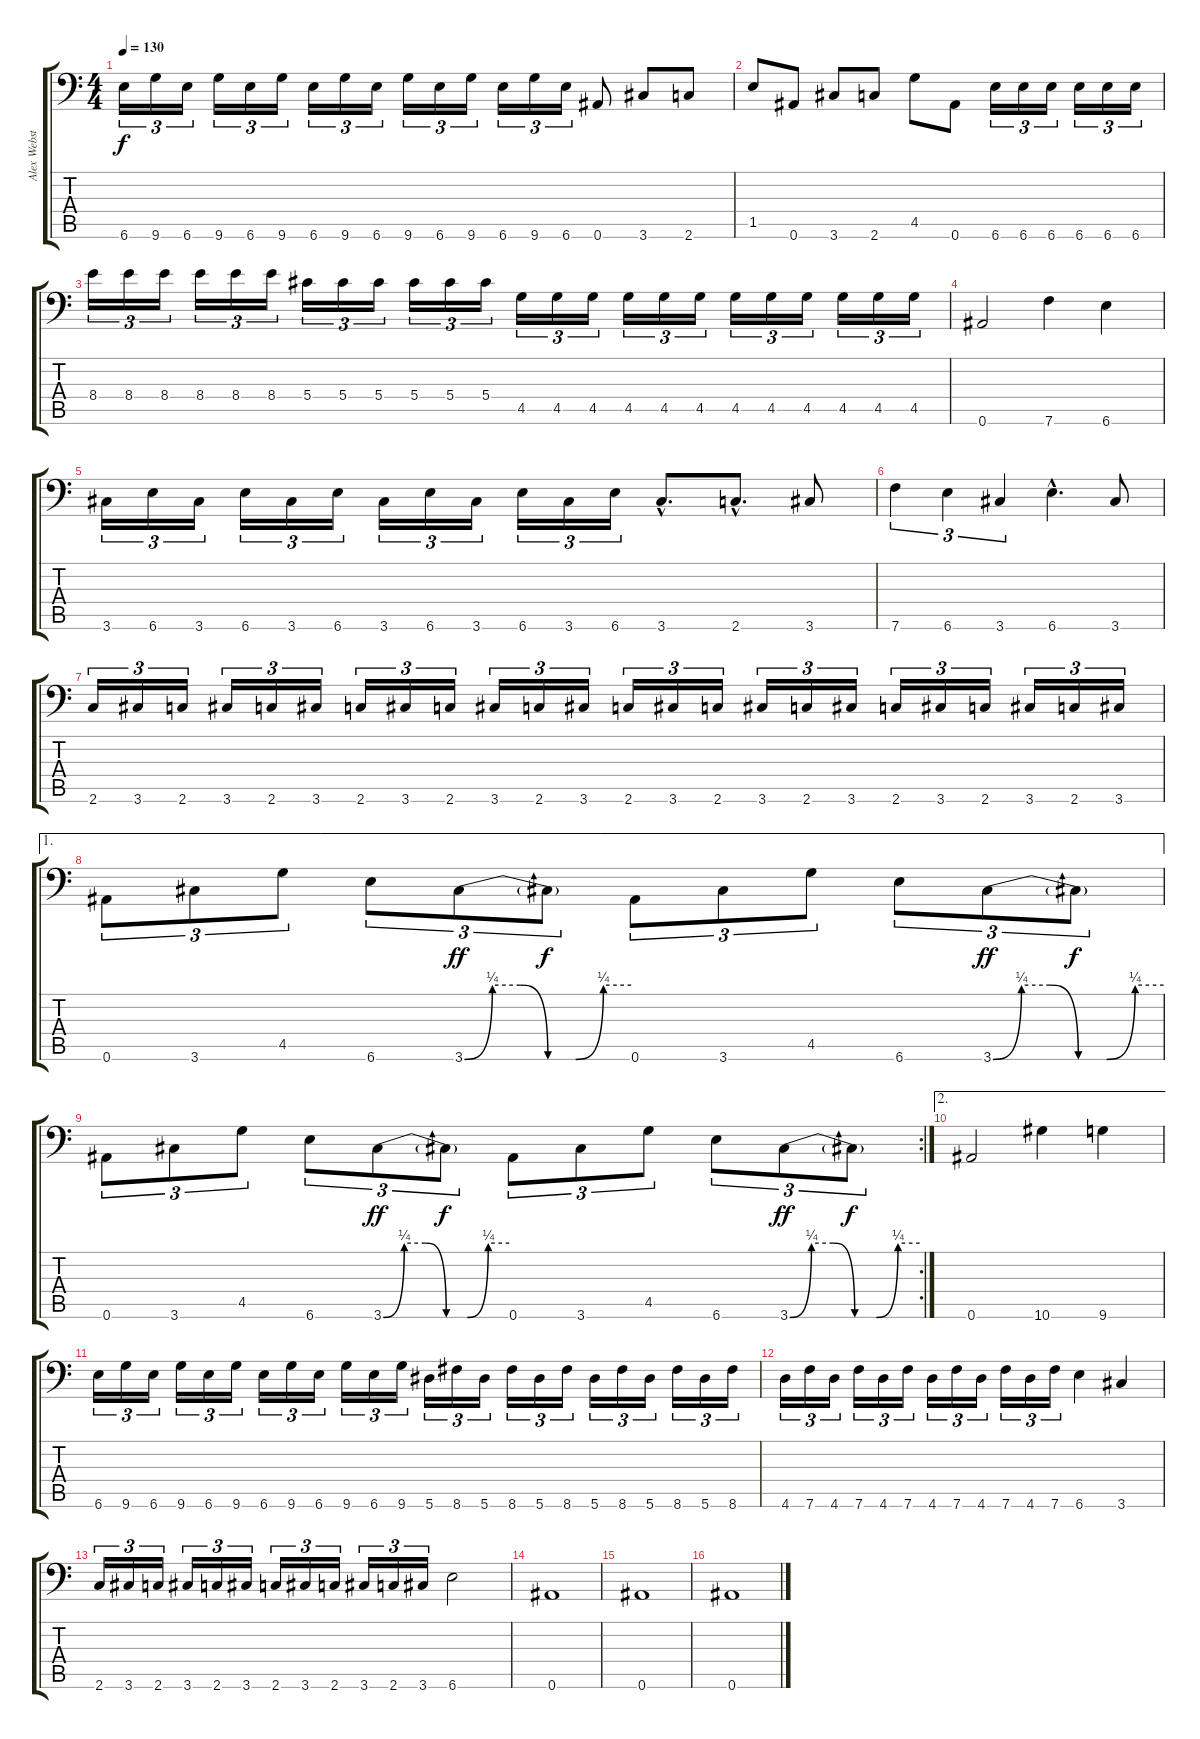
\track ("Alex Webster" "Alex Webst") {instrument electricbassfinger}
\staff {score tabs}
\tuning (Bb3 F3 Db3 Ab2 Eb2 Bb1) {hide}
\ts (4 4)
\tempo 130
\clef f4
\ks c
6.6.16{tu (3 2) dy f} 9.6.16{tu (3 2)} 6.6.16{tu (3 2)} 9.6.16{tu (3 2)} 6.6.16{tu (3 2)} 9.6.16{tu (3 2)} 6.6.16{tu (3 2)} 9.6.16{tu (3 2)} 6.6.16{tu (3 2)} 9.6.16{tu (3 2)} 6.6.16{tu (3 2)} 9.6.16{tu (3 2)} 6.6.16{tu (3 2)} 9.6.16{tu (3 2)} 6.6.16{tu (3 2)} 0.6.8 3.6.8 2.6.8 |
1.5.8 0.6.8 3.6.8 2.6.8 4.5.8 0.6.8 6.6.16{tu (3 2)} 6.6.16{tu (3 2)} 6.6.16{tu (3 2)} 6.6.16{tu (3 2)} 6.6.16{tu (3 2)} 6.6.16{tu (3 2)} |
8.4.16{tu (3 2)} 8.4.16{tu (3 2)} 8.4.16{tu (3 2)} 8.4.16{tu (3 2)} 8.4.16{tu (3 2)} 8.4.16{tu (3 2)} 5.4.16{tu (3 2)} 5.4.16{tu (3 2)} 5.4.16{tu (3 2)} 5.4.16{tu (3 2)} 5.4.16{tu (3 2)} 5.4.16{tu (3 2)} 4.5.16{tu (3 2)} 4.5.16{tu (3 2)} 4.5.16{tu (3 2)} 4.5.16{tu (3 2)} 4.5.16{tu (3 2)} 4.5.16{tu (3 2)} 4.5.16{tu (3 2)} 4.5.16{tu (3 2)} 4.5.16{tu (3 2)} 4.5.16{tu (3 2)} 4.5.16{tu (3 2)} 4.5.16{tu (3 2)} |
0.6.2 7.6.4 6.6.4 |
3.6.16{tu (3 2)} 6.6.16{tu (3 2)} 3.6.16{tu (3 2)} 6.6.16{tu (3 2)} 3.6.16{tu (3 2)} 6.6.16{tu (3 2)} 3.6.16{tu (3 2)} 6.6.16{tu (3 2)} 3.6.16{tu (3 2)} 6.6.16{tu (3 2)} 3.6.16{tu (3 2)} 6.6.16{tu (3 2)} 3.6{hac}.8{d} 2.6{hac}.8{d} 3.6.8 |
7.6.4{tu (3 2)} 6.6.4{tu (3 2)} 3.6.4{tu (3 2)} 6.6{hac}.4{d} 3.6.8 |
2.6.16{tu (3 2)} 3.6.16{tu (3 2)} 2.6.16{tu (3 2)} 3.6.16{tu (3 2)} 2.6.16{tu (3 2)} 3.6.16{tu (3 2)} 2.6.16{tu (3 2)} 3.6.16{tu (3 2)} 2.6.16{tu (3 2)} 3.6.16{tu (3 2)} 2.6.16{tu (3 2)} 3.6.16{tu (3 2)} 2.6.16{tu (3 2)} 3.6.16{tu (3 2)} 2.6.16{tu (3 2)} 3.6.16{tu (3 2)} 2.6.16{tu (3 2)} 3.6.16{tu (3 2)} 2.6.16{tu (3 2)} 3.6.16{tu (3 2)} 2.6.16{tu (3 2)} 3.6.16{tu (3 2)} 2.6.16{tu (3 2)} 3.6.16{tu (3 2)} |
\ae 1
0.6.8{tu (3 2)} 3.6.8{tu (3 2)} 4.5.8{tu (3 2)} 6.6.8{tu (3 2)} 3.6{be (custom 0 0 10 1 20 1 30 0 40 0 50 1 60 1)}.8{tu (3 2) dy ff} 3.6{t}.8{tu (3 2) dy f} 0.6.8{tu (3 2)} 3.6.8{tu (3 2)} 4.5.8{tu (3 2)} 6.6.8{tu (3 2)} 3.6{be (custom 0 0 10 1 20 1 30 0 40 0 50 1 60 1)}.8{tu (3 2) dy ff} 3.6{t}.8{tu (3 2) dy f} |
\rc 2
0.6.8{tu (3 2)} 3.6.8{tu (3 2)} 4.5.8{tu (3 2)} 6.6.8{tu (3 2)} 3.6{be (custom 0 0 10 1 20 1 30 0 40 0 50 1 60 1)}.8{tu (3 2) dy ff} 3.6{t}.8{tu (3 2) dy f} 0.6.8{tu (3 2)} 3.6.8{tu (3 2)} 4.5.8{tu (3 2)} 6.6.8{tu (3 2)} 3.6{be (custom 0 0 10 1 20 1 30 0 40 0 50 1 60 1)}.8{tu (3 2) dy ff} 3.6{t}.8{tu (3 2) dy f} |
\ae 2
0.6.2 10.6.4 9.6.4 |
6.6.16{tu (3 2)} 9.6.16{tu (3 2)} 6.6.16{tu (3 2)} 9.6.16{tu (3 2)} 6.6.16{tu (3 2)} 9.6.16{tu (3 2)} 6.6.16{tu (3 2)} 9.6.16{tu (3 2)} 6.6.16{tu (3 2)} 9.6.16{tu (3 2)} 6.6.16{tu (3 2)} 9.6.16{tu (3 2)} 5.6.16{tu (3 2)} 8.6.16{tu (3 2)} 5.6.16{tu (3 2)} 8.6.16{tu (3 2)} 5.6.16{tu (3 2)} 8.6.16{tu (3 2)} 5.6.16{tu (3 2)} 8.6.16{tu (3 2)} 5.6.16{tu (3 2)} 8.6.16{tu (3 2)} 5.6.16{tu (3 2)} 8.6.16{tu (3 2)} |
4.6.16{tu (3 2)} 7.6.16{tu (3 2)} 4.6.16{tu (3 2)} 7.6.16{tu (3 2)} 4.6.16{tu (3 2)} 7.6.16{tu (3 2)} 4.6.16{tu (3 2)} 7.6.16{tu (3 2)} 4.6.16{tu (3 2)} 7.6.16{tu (3 2)} 4.6.16{tu (3 2)} 7.6.16{tu (3 2)} 6.6.4 3.6.4 |
2.6.16{tu (3 2)} 3.6.16{tu (3 2)} 2.6.16{tu (3 2)} 3.6.16{tu (3 2)} 2.6.16{tu (3 2)} 3.6.16{tu (3 2)} 2.6.16{tu (3 2)} 3.6.16{tu (3 2)} 2.6.16{tu (3 2)} 3.6.16{tu (3 2)} 2.6.16{tu (3 2)} 3.6.16{tu (3 2)} 6.6.2 |
0.6.1 |
0.6.1 |
0.6.1
